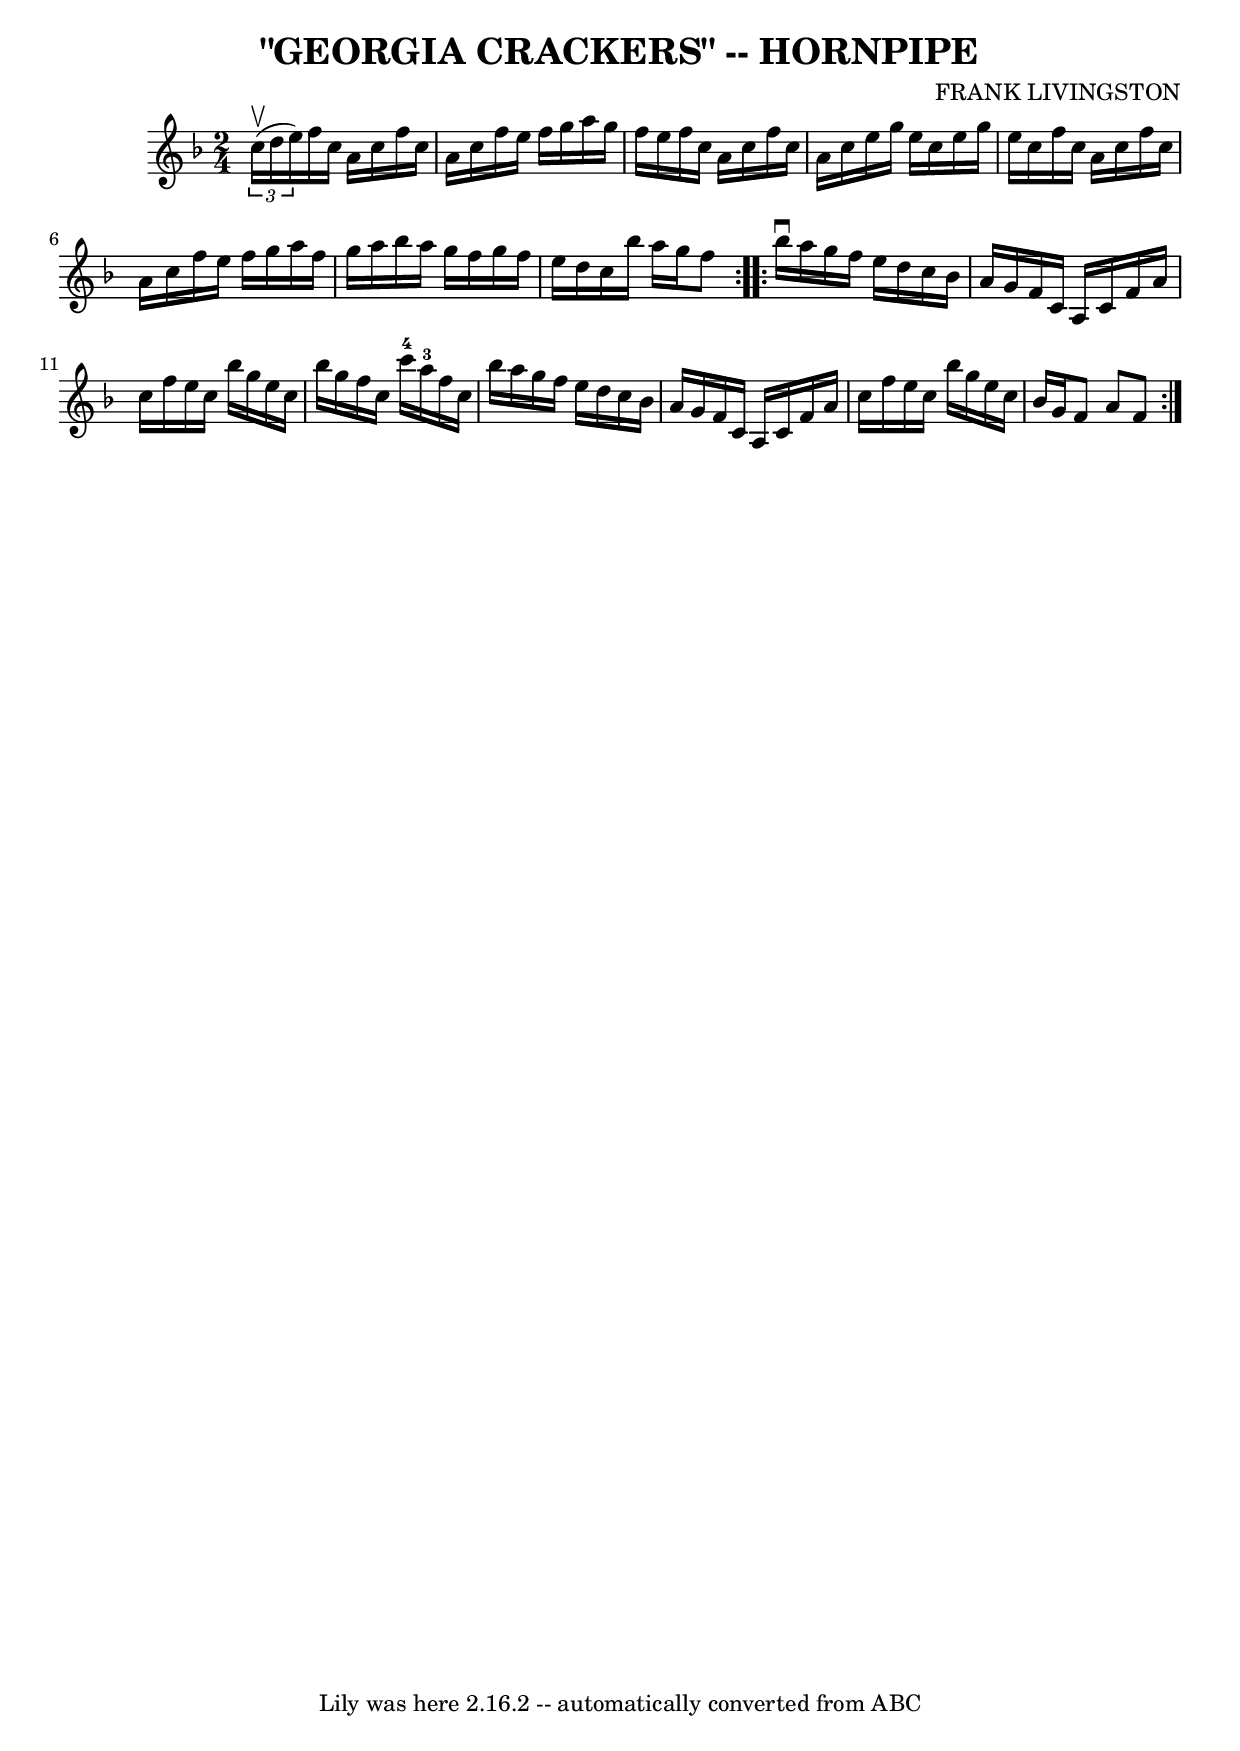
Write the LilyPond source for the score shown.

\version "2.16.2"
\include "Mammoth.ily"
\header {
  %% book = "Ryan's Mammoth Collection of Fiddle Tunes"
 composer = "FRANK LIVINGSTON"
 crossRefNumber = "1"
 footnotes = ""
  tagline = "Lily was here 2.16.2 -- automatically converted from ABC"
  title = "\"GEORGIA CRACKERS\" -- HORNPIPE"

}
voicedefault =  {



  \repeat volta 2 {

    \time 2/4 
    \key f \major
    \times 2/3 { c''16 (^\upbow d''16 e''16)  	       }    |
 f''16 c''16 a'16 c''16 f''16 c''16 a'16 c''16     |
 f''16 e''16 f''16 g''16 a''16 g''16 f''16 e''16     |
 f''16 c''16 a'16 c''16 f''16 c''16 a'16 c''16     |
 e''16 g''16 e''16 c''16 e''16 g''16 e''16 c''16    |  |
 f''16 c''16 a'16 c''16 f''16 c''16 a'16 c''16     |
 f''16 e''16 f''16 g''16 a''16 f''16 g''16 a''16     |
 bes''16 a''16 g''16 f''16 g''16 f''16 e''16 d''16     |
 c''16 bes''16    
 a''16 g''16 f''8    
  }     
  \repeat volta 2 { bes''16^\downbow a''16     |
 g''16 f''16 e''16 d''16 c''16 bes'16 a'16 g'16     |
 f'16 c'16 a16 c'16 f'16 a'16 c''16 f''16     |
 e''16 c''16 bes''16 g''16 e''16 c''16 bes''16 g''16     |
 f''16 c''16 c'''16-4 a''16-3 f''16 c''16 bes''16 a''16    |  |
 g''16 f''16 e''16 d''16 c''16 bes'16 a'16 g'16     |
 f'16 c'16 a16 c'16 f'16 a'16 c''16 f''16     |
 e''16 c''16 bes''16 g''16 e''16 c''16 bes'16 g'16     |
 f'8 a'8   
 f'8    
  }   

}

\score{
  <<

    \context Staff="default"
    {
      \voicedefault 
      
    }

  >>
  \layout {
    
  }
  \midi {
  }

}
